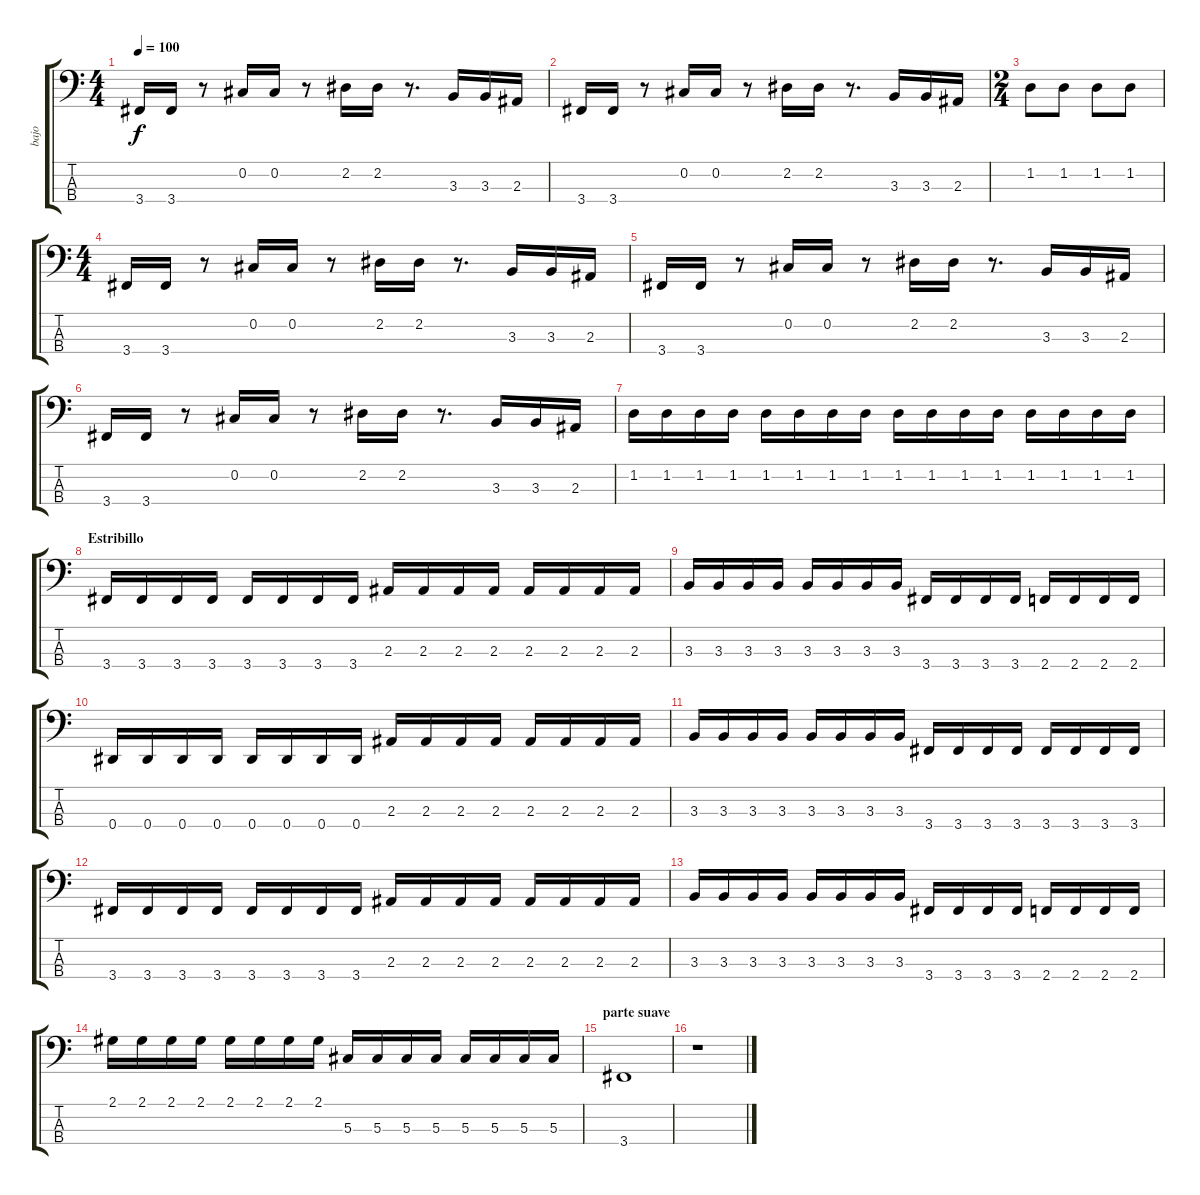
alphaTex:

\track ("bajo" "bajo") {instrument electricbasspick}
\staff {score tabs}
\tuning (Gb2 Db2 Ab1 Eb1) {hide}
\ts (4 4)
\tempo 100
\clef f4
\ks c
3.4.16{dy f} 3.4.16 r.8 0.2.16 0.2.16 r.8 2.2.16 2.2.16 r.8{d} 3.3.16 3.3.16 2.3.16 |
3.4.16 3.4.16 r.8 0.2.16 0.2.16 r.8 2.2.16 2.2.16 r.8{d} 3.3.16 3.3.16 2.3.16 |
\ts (2 4)
1.2.8 1.2.8 1.2.8 1.2.8 |
\ts (4 4)
3.4.16 3.4.16 r.8 0.2.16 0.2.16 r.8 2.2.16 2.2.16 r.8{d} 3.3.16 3.3.16 2.3.16 |
3.4.16 3.4.16 r.8 0.2.16 0.2.16 r.8 2.2.16 2.2.16 r.8{d} 3.3.16 3.3.16 2.3.16 |
3.4.16 3.4.16 r.8 0.2.16 0.2.16 r.8 2.2.16 2.2.16 r.8{d} 3.3.16 3.3.16 2.3.16 |
1.2.16 1.2.16 1.2.16 1.2.16 1.2.16 1.2.16 1.2.16 1.2.16 1.2.16 1.2.16 1.2.16 1.2.16 1.2.16 1.2.16 1.2.16 1.2.16 |
\section ("" "Estribillo")
3.4.16 3.4.16 3.4.16 3.4.16 3.4.16 3.4.16 3.4.16 3.4.16 2.3.16 2.3.16 2.3.16 2.3.16 2.3.16 2.3.16 2.3.16 2.3.16 |
3.3.16 3.3.16 3.3.16 3.3.16 3.3.16 3.3.16 3.3.16 3.3.16 3.4.16 3.4.16 3.4.16 3.4.16 2.4.16 2.4.16 2.4.16 2.4.16 |
0.4.16 0.4.16 0.4.16 0.4.16 0.4.16 0.4.16 0.4.16 0.4.16 2.3.16 2.3.16 2.3.16 2.3.16 2.3.16 2.3.16 2.3.16 2.3.16 |
3.3.16 3.3.16 3.3.16 3.3.16 3.3.16 3.3.16 3.3.16 3.3.16 3.4.16 3.4.16 3.4.16 3.4.16 3.4.16 3.4.16 3.4.16 3.4.16 |
3.4.16 3.4.16 3.4.16 3.4.16 3.4.16 3.4.16 3.4.16 3.4.16 2.3.16 2.3.16 2.3.16 2.3.16 2.3.16 2.3.16 2.3.16 2.3.16 |
3.3.16 3.3.16 3.3.16 3.3.16 3.3.16 3.3.16 3.3.16 3.3.16 3.4.16 3.4.16 3.4.16 3.4.16 2.4.16 2.4.16 2.4.16 2.4.16 |
2.1.16 2.1.16 2.1.16 2.1.16 2.1.16 2.1.16 2.1.16 2.1.16 5.3.16 5.3.16 5.3.16 5.3.16 5.3.16 5.3.16 5.3.16 5.3.16 |
\section ("" "parte suave")
3.4.1 |
r.1
